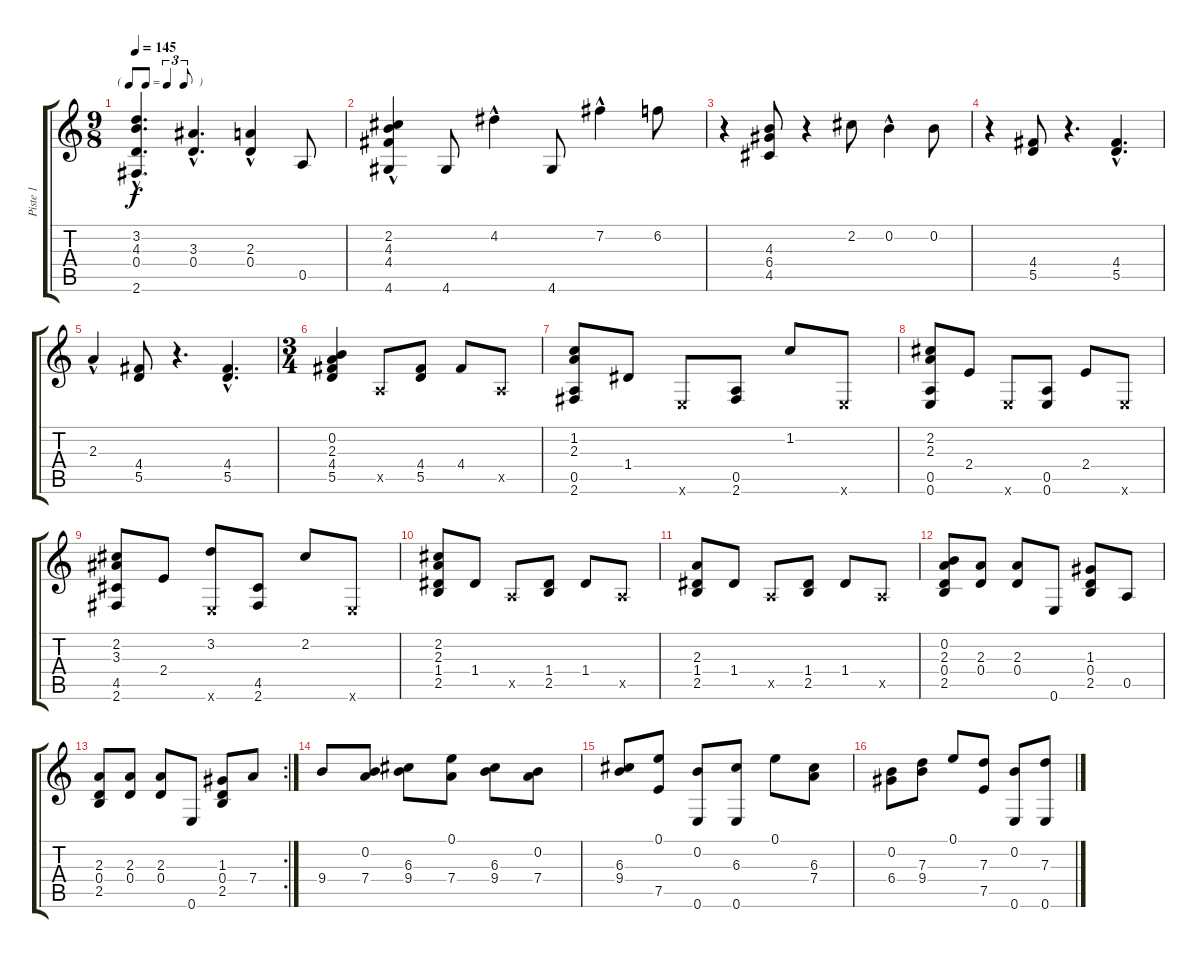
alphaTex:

\track ("Piste 1" "Piste 1") {instrument acousticguitarnylon}
\staff {score tabs}
\tuning (E4 B3 G3 D3 A2 E2) {hide}
\ts (9 8)
\tf triplet8th
\tempo 145
\clef g2
\ks c
(3.2{hac} 4.3{hac} 0.4{hac} 2.6{hac}).4{d dy f} (3.3{hac} 0.4{hac}).4{d} (2.3{hac} 0.4{hac}).4 0.5.8 |
(2.2{hac} 4.3{hac} 4.4{hac} 4.6{hac}).4 4.6.8 4.2{hac}.4 4.6.8 7.2{hac}.4 6.2.8 |
r.4 (4.3 6.4 4.5).8 r.4 2.2.8 0.2{hac}.4 0.2.8 |
r.4 (4.4 5.5).8 r.4{d} (4.4{hac} 5.5{hac}).4{d} |
2.3{hac}.4 (4.4 5.5).8 r.4{d} (4.4{hac} 5.5{hac}).4{d} |
\ts (3 4)
(0.2 2.3 4.4 5.5).4 0.5{x}.8 (4.4 5.5).8 4.4.8 0.5{x}.8 |
(1.2 2.3 0.5 2.6).8 1.4.8 0.6{x}.8 (0.5 2.6).8 1.2.8 0.6{x}.8 |
(2.2 2.3 0.5 0.6).8 2.4.8 0.6{x}.8 (0.5 0.6).8 2.4.8 0.6{x}.8 |
(2.2 3.3 4.5 2.6).8 2.4.8 (3.2 0.6{x}).8 (4.5 2.6).8 2.2.8 0.6{x}.8 |
(2.2 2.3 1.4 2.5).8 1.4.8 0.5{x}.8 (1.4 2.5).8 1.4.8 0.5{x}.8 |
(2.3 1.4 2.5).8 1.4.8 0.5{x}.8 (1.4 2.5).8 1.4.8 0.5{x}.8 |
(0.2 2.3 0.4 2.5).8 (2.3 0.4).8 (2.3 0.4).8 0.6.8 (1.3 0.4 2.5).8 0.5.8 |
\rc 2
(2.3 0.4 2.5).8 (2.3 0.4).8 (2.3 0.4).8 0.6.8 (1.3 0.4 2.5).8 7.4.8 |
9.4.8 (0.2 7.4).8 (6.3 9.4).8 (0.1 7.4).8 (6.3 9.4).8 (0.2 7.4).8 |
(6.3 9.4).8 (0.1 7.5).8 (0.2 0.6).8 (6.3 0.6).8 0.1.8 (6.3 7.4).8 |
(0.2 6.4).8 (7.3 9.4).8 0.1.8 (7.3 7.5).8 (0.2 0.6).8 (7.3 0.6).8
